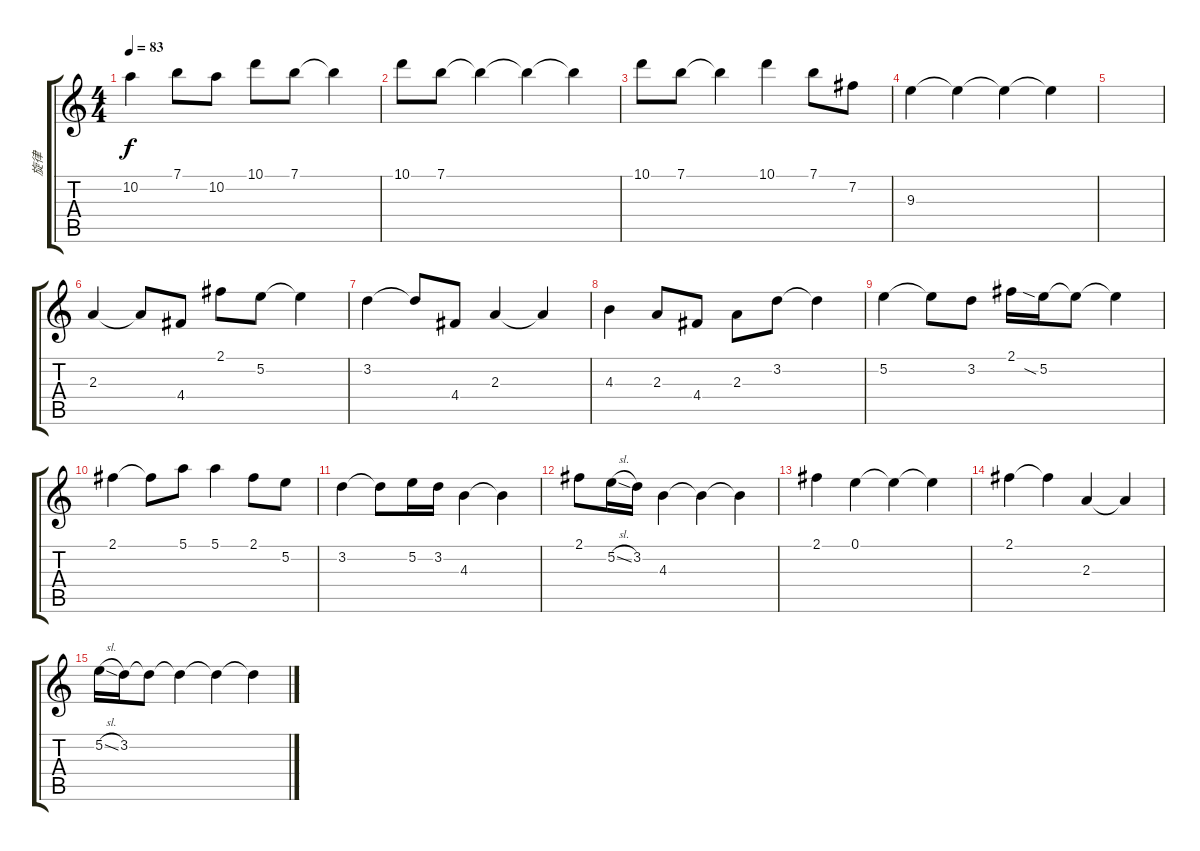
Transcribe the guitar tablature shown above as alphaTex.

\track ("旋律" "旋律") {instrument acousticguitarnylon}
\staff {score tabs}
\tuning (E4 B3 G3 D3 A2 E2) {hide}
\ts (4 4)
\tempo 83
\clef g2
\ks c
10.2.4{dy f} 7.1.8 10.2.8 10.1.8 7.1.8 7.1{t}.4 |
10.1.8 7.1.8 7.1{t}.4 7.1{t}.4 7.1{t}.4 |
10.1.8 7.1.8 7.1{t}.4 10.1.4 7.1.8 7.2.8 |
9.3.4 9.3{t}.4 9.3{t}.4 9.3{t}.4 |
|
2.3.4 2.3{t}.8 4.4.8 2.1.8 5.2.8 5.2{t}.4 |
3.2.4 3.2{t}.8 4.4.8 2.3.4 2.3{t}.4 |
4.3.4 2.3.8 4.4.8 2.3.8 3.2.8 3.2{t}.4 |
5.2.4 5.2{t}.8 3.2.8 2.1.16 5.2{sia}.16 5.2{t}.8 5.2{t}.4 |
2.1.4 2.1{t}.8 5.1.8 5.1.4 2.1.8 5.2.8 |
3.2.4 3.2{t}.8 5.2.16 3.2.16 4.3.4 4.3{t}.4 |
2.1.8 5.2{sl}.16 3.2.16 4.3.4 4.3{t}.4 4.3{t}.4 |
2.1.4 0.1.4 0.1{t}.4 0.1{t}.4 |
2.1.4 2.1{t}.4 2.3.4 2.3{t}.4 |
5.2{sl}.16 3.2.16 3.2{t}.8 3.2{t}.4 3.2{t}.4 3.2{t}.4
